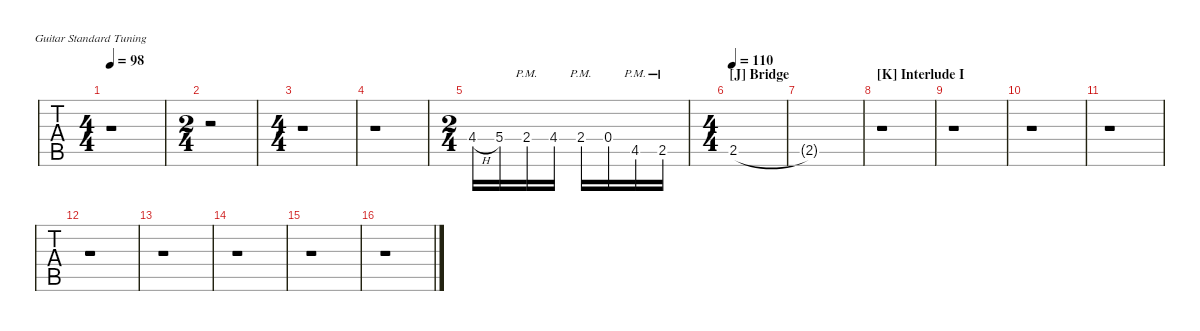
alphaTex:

\defaultSystemsLayout 4
\hideDynamics
\bracketExtendMode nobrackets
\track ("Guitar Harmonies" " ") {instrument distortionguitar}
\staff {tabs}
\tuning (E4 B3 G3 D3 A2 E2)
\ts (4 4)
\tempo 98
\clef g2
\ks eminor
r.1{dy p} |
\ts (2 4)
\beaming (8 2 2)
r.2 |
\ts (4 4)
\beaming (8 2 2 2 2)
r.1 |
r.1 |
\ts (2 4)
\beaming (8 2 2)
4.4{h acc #}.16{dy mf} 5.4{acc forcenatural}.16 2.4{pm acc forcenatural}.16 4.4{acc #}.16 2.4{pm acc forcenatural}.16 0.4{acc forcenatural}.16 4.5{pm acc #}.16 2.5{pm acc forcenatural}.16 |
\ts (4 4)
\beaming (8 2 2 2 2)
\section ("J" "Bridge")
\tempo 110
2.5{acc forcenatural}.1 |
2.5{t acc forcenatural}.1 |
\section ("K" "Interlude I")
r.1 |
r.1 |
r.1 |
r.1 |
r.1 |
r.1 |
r.1 |
r.1 |
r.1
